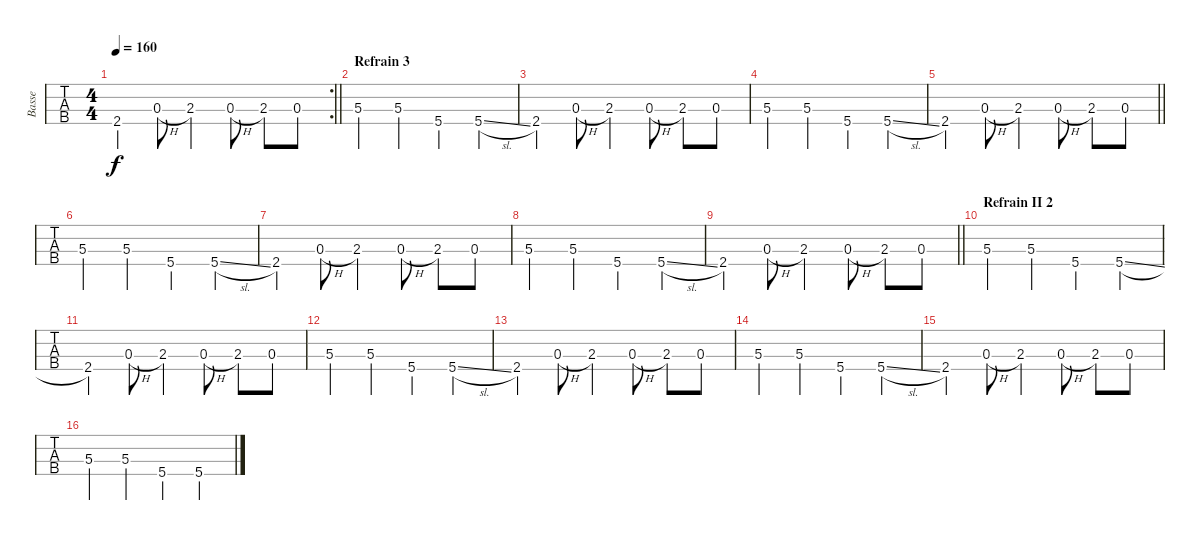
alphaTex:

\track ("Basse" "Basse") {instrument electricbassfinger}
\staff {tabs}
\tuning (G2 D2 A1 E1) {hide}
\rc 2
\ts (4 4)
\tempo 160
\clef f4
\barLineRight lightlight
\ks c
2.4.4{dy f} 0.3{h}.8 2.3.4 0.3{h}.8 2.3.8 0.3.8 |
\section ("" "Refrain 3")
5.3{st}.4 5.3{st}.4 5.4{st}.4 5.4{sl}.4 |
2.4.4 0.3{h}.8 2.3.4 0.3{h}.8 2.3.8 0.3.8 |
5.3{st}.4 5.3{st}.4 5.4{st}.4 5.4{sl}.4 |
\barLineRight lightlight
2.4.4 0.3{h}.8 2.3.4 0.3{h}.8 2.3.8 0.3.8 |
5.3{st}.4 5.3{st}.4 5.4{st}.4 5.4{sl}.4 |
2.4.4 0.3{h}.8 2.3.4 0.3{h}.8 2.3.8 0.3.8 |
5.3{st}.4 5.3{st}.4 5.4{st}.4 5.4{sl}.4 |
\barLineRight lightlight
2.4.4 0.3{h}.8 2.3.4 0.3{h}.8 2.3.8 0.3.8 |
\section ("" "Refrain II 2")
5.3{st}.4 5.3{st}.4 5.4{st}.4 5.4{sl}.4 |
2.4.4 0.3{h}.8 2.3.4 0.3{h}.8 2.3.8 0.3.8 |
5.3{st}.4 5.3{st}.4 5.4{st}.4 5.4{sl}.4 |
2.4.4 0.3{h}.8 2.3.4 0.3{h}.8 2.3.8 0.3.8 |
5.3{st}.4 5.3{st}.4 5.4{st}.4 5.4{sl}.4 |
2.4.4 0.3{h}.8 2.3.4 0.3{h}.8 2.3.8 0.3.8 |
5.3{st}.4 5.3{st}.4 5.4{st}.4 5.4{sl}.4
